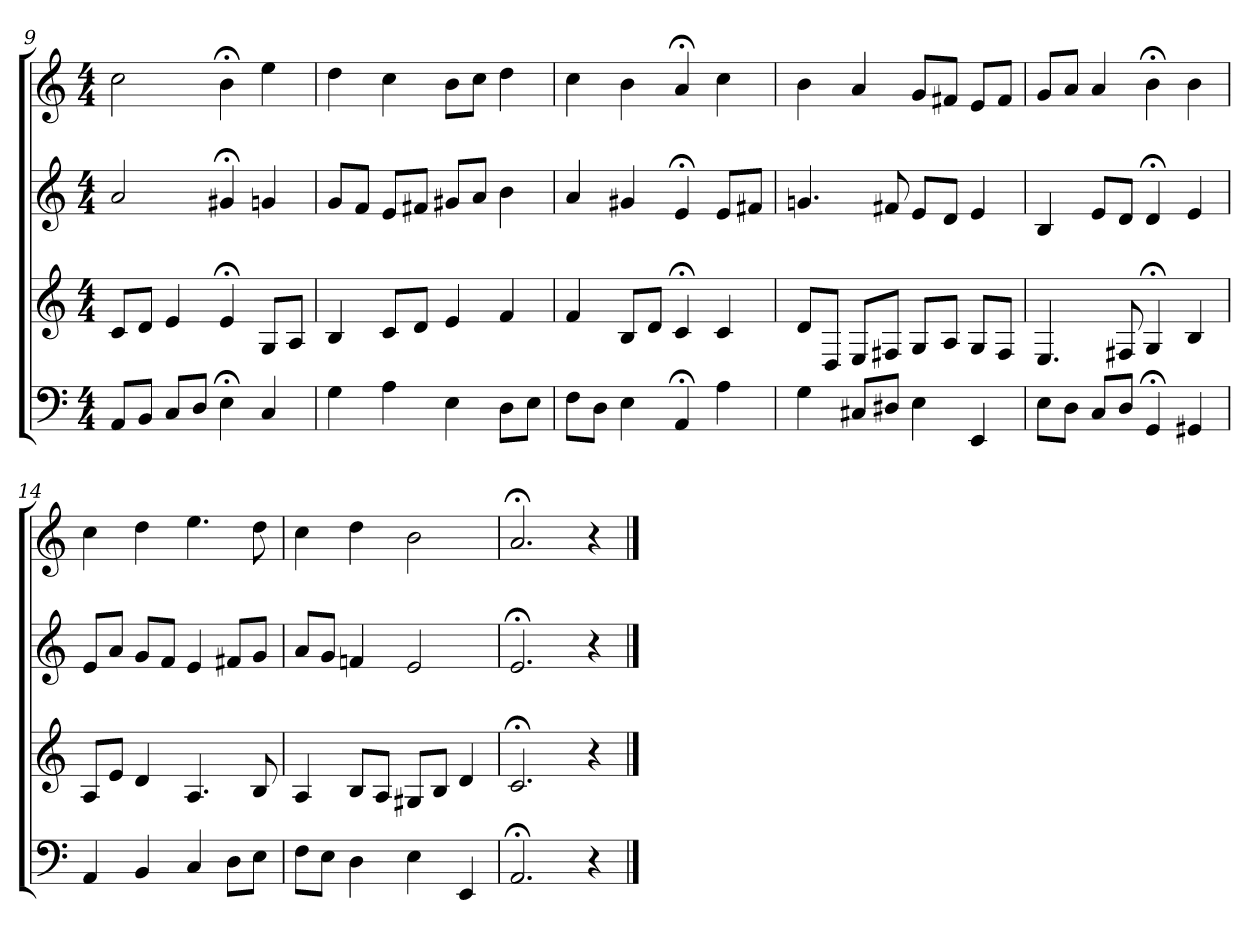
**kern	**kern	**kern	**kern
*part4	*part3	*part2	*part1
*staff4	*staff3	*staff2	*staff1
*clefF4	*clefG2	*clefG2	*clefG2
*k[]	*k[]	*k[]	*k[]
*C:	*C:	*C:	*a:
*M4/4	*M4/4	*M4/4	*M4/4
=9	=9	=9	=9
8AA/L	8c/L	2a	2cc
8BB/J	8d/J	.	.
8C/L	4e	.	.
8D/J	.	.	.
4E;<	4e;<	4g#X;<	4b;<
4C	8G/L	4gn	4ee
.	8A/J	.	.
=10	=10	=10	=10
4G	4B	8g/L	4dd
.	.	8f/J	.
4A	8c/L	8e/L	4cc
.	8d/J	8f#X/J	.
4E	4e	8g#X/L	8b\L
.	.	8a/J	8cc\J
8D\L	4f	4b	4dd
8E\J	.	.	.
=11	=11	=11	=11
8F\L	4f	4a	4cc
8D\J	.	.	.
4E	8B/L	4g#X	4b
.	8d/J	.	.
4AA;<	4c;<	4e;<	4a;<
4A	4c	8e/L	4cc
.	.	8f#X/J	.
=12	=12	=12	=12
4G	8d/L	4.gn	4b
.	8D/J	.	.
8C#X/L	8E/L	.	4a
8D#X/J	8F#X/J	8f#X	.
4E	8G/L	8e/L	8g/L
.	8A/J	8d/J	8f#X/J
4EE	8G/L	4e	8e/L
.	8F#/J	.	8f#/J
=13	=13	=13	=13
8E\L	4.E	4B	8g/L
8D\J	.	.	8a/J
8C/L	.	8e/L	4a
8D/J	8F#X	8d/J	.
4GG;<	4G;<	4d;<	4b;<
4GG#X	4B	4e	4b
=14	=14	=14	=14
4AA	8A/L	8e/L	4cc
.	8e/J	8a/J	.
4BB	4d	8g/L	4dd
.	.	8f/J	.
4C	4.A	4e	4.ee
8D\L	.	8f#X/L	.
8E\J	8B	8g/J	8dd
=15	=15	=15	=15
8F\L	4A	8a/L	4cc
8E\J	.	8g/J	.
4D	8B/L	4fn	4dd
.	8A/J	.	.
4E	8G#X/L	2e	2b
.	8B/J	.	.
4EE	4d	.	.
=16	=16	=16	=16
2.AA;<	2.c;<	2.e;<	2.a;<
4r	4r	4r	4r
==	==	==	==
*-	*-	*-	*-
